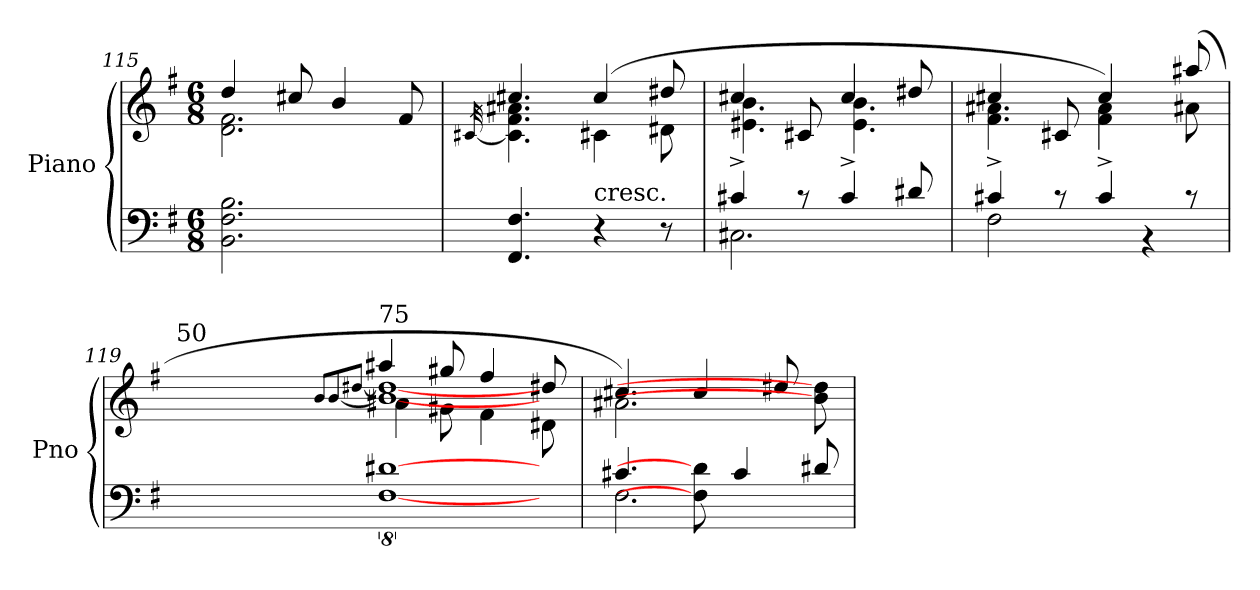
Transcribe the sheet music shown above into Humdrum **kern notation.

**kern	**kern
*part1	*part1
*staff2	*staff1
*I"Piano	*
*I'Pno	*
*clefF4	*clefG2
*k[f#]	*k[f#]
*G:	*G:
*M6/8	*M6/8
=115	=115
*	*^
2.BB\ 2.F#\ 2.B\	4dd/	2.d\ 2.f#\
.	8cc#X/	.
.	4b/	.
.	8f#/	.
=116	=116	=116
.	.	[32qc#X/
4.FF#/ 4.F#/	4.cc#X/	4.c#\] 4.f#\ 4.a#X\
!LO:TX:a:t=cresc.	!	!
4r	(4cc#/	4c#\
8r	8dd#X/	8d#X\
!!LO:LB:g=z	!!
=117	=117	=117
*^	*	*
4c#X^/	2.C#X\	4cc#X/	4.e#X\ 4.b\
8rc	.	8c#X/	.
4c#^/	.	4cc#/	4.e#\ 4.b\
8d#X/	.	8dd#X/	.
=118	=118	=118	=118
4c#X^/	2F#\	4cc#X/	4.f#\ 4.a#X\
8rc	.	8c#X/	.
4c#^/	.	4cc#/)	4f#\ 4a#\
.	4rBB	.	.
8rc	.	(8aa#X/	8a#X\
*v	*v	*	*
*	*v	*v
=119	=119
*	*Xtuplet
*	*^
*	*	*^
!	!LO:TX:a:t=50	!	!
8ryy	48F#yy	8ryy	8ryy
.	48d#Xyy	.	.
.	48a#Xyy	.	.
.	48byy	.	.
.	48byy	.	.
.	48dd#Xyy	.	.
.	.	8qb/L	.
.	.	[8qb/	.
.	.	[8qdd#X/J	.
!	!LO:TX:a:t=75	!	!
[8%5F#\ [8%5d#X\	4aa#X:/	8%5b\_ 8%5dd#\_	4a#X\
.	8gg#X/	.	8g#X\
.	4ff#/	.	4f#\
8ryy	8dd#X/	8ryy	8d#X\
*	*	*v	*v
=120	=120	=120
*^	*	*
4.c#X/	2.F#\	4.cc#X/)	2.a#X\
8F#\] 8d#\]	.	4cc#/	.
4c#/	.	.	.
.	.	8dd#X/	.
8d#X/	8ryy	8ryy	8b\] 8dd#\]
*v	*v	*	*
*	*v	*v
=	=
*-	*-
